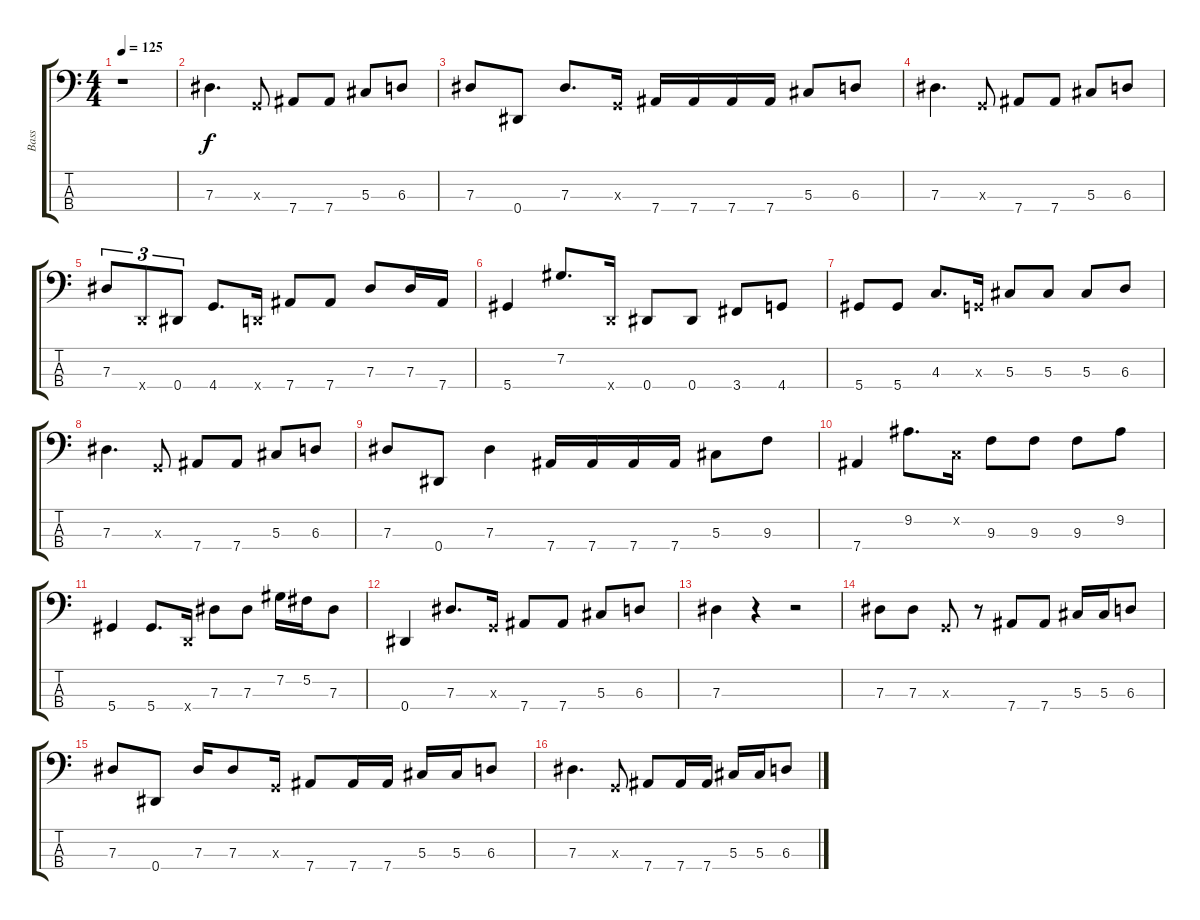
\track ("Bass" "Bass") {instrument electricbassfinger}
\staff {score tabs}
\tuning (Gb2 Db2 Ab1 Eb1) {hide}
\ts (4 4)
\tempo 125
\clef f4
\ks c
r.1{dy f instrument electricbassfinger} |
7.3.4{d} -1.3{x}.8 7.4.8 7.4.8 5.3.8 6.3.8 |
7.3.8 0.4.8 7.3.8{d} -1.3{x}.16 7.4.16 7.4.16 7.4.16 7.4.16 5.3.8 6.3.8 |
7.3.4{d} -1.3{x}.8 7.4.8 7.4.8 5.3.8 6.3.8 |
7.3.8{tu (3 2)} -1.4{x}.8{tu (3 2)} 0.4.8{tu (3 2)} 4.4.8{d} -1.4{x}.16 7.4.8 7.4.8 7.3.8 7.3.16 7.4.16 |
5.4.4 7.2.8{d} -1.4{x}.16 0.4.8 0.4.8 3.4.8 4.4.8 |
5.4.8 5.4.8 4.3.8{d} -1.3{x}.16 5.3.8 5.3.8 5.3.8 6.3.8 |
7.3.4{d} -1.3{x}.8 7.4.8 7.4.8 5.3.8 6.3.8 |
7.3.8 0.4.8 7.3.4 7.4.16 7.4.16 7.4.16 7.4.16 5.3.8 9.3.8 |
7.4.4 9.2.8{d} -1.2{x}.16 9.3.8 9.3.8 9.3.8 9.2.8 |
5.4.4 5.4.8{d} -1.4{x}.16 7.3.8 7.3.8 7.2.16 5.2.16 7.3.8 |
0.4.4 7.3.8{d} -1.3{x}.16 7.4.8 7.4.8 5.3.8 6.3.8 |
7.3.4 r.4 r.2 |
7.3.8 7.3.8 -1.3{x}.8 r.8 7.4.8 7.4.8 5.3.16 5.3.16 6.3.8 |
7.3.8 0.4.8 7.3.16 7.3.8 -1.3{x}.16 7.4.8 7.4.16 7.4.16 5.3.16 5.3.16 6.3.8 |
7.3.4{d} -1.3{x}.8 7.4.8 7.4.16 7.4.16 5.3.16 5.3.16 6.3.8
